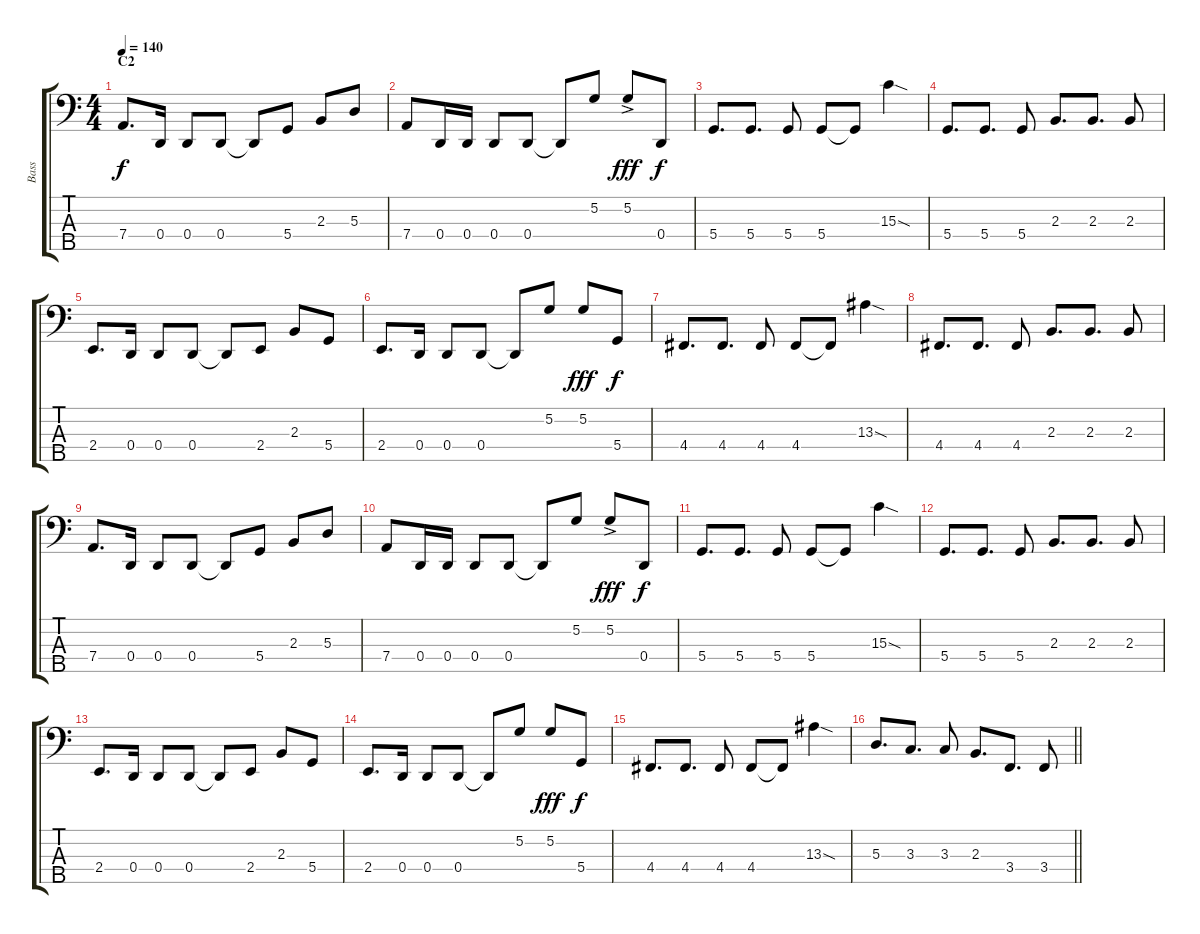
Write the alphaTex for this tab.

\track ("Bass" "Bass") {instrument slapbass1}
\staff {score tabs}
\tuning (G2 D2 A1 D1 A0) {hide}
\ts (4 4)
\section ("" "C2")
\tempo 140
\clef f4
\ks c
7.4.8{d dy f} 0.4.16 0.4.8 0.4.8 0.4{t}.8 5.4.8 2.3.8 5.3.8 |
7.4.8 0.4.16 0.4.16 0.4.8 0.4.8 0.4{t}.8 5.2.8 5.2{ac}.8{dy fff} 0.4.8{dy f} |
5.4.8{d} 5.4.8{d} 5.4.8 5.4.8 5.4{t}.8 15.3{sod}.4 |
5.4.8{d} 5.4.8{d} 5.4.8 2.3.8{d} 2.3.8{d} 2.3.8 |
2.4.8{d} 0.4.16 0.4.8 0.4.8 0.4{t}.8 2.4.8 2.3.8 5.4.8 |
2.4.8{d} 0.4.16 0.4.8 0.4.8 0.4{t}.8 5.2.8 5.2.8{dy fff} 5.4.8{dy f} |
4.4.8{d} 4.4.8{d} 4.4.8 4.4.8 4.4{t}.8 13.3{sod}.4 |
4.4.8{d} 4.4.8{d} 4.4.8 2.3.8{d} 2.3.8{d} 2.3.8 |
7.4.8{d} 0.4.16 0.4.8 0.4.8 0.4{t}.8 5.4.8 2.3.8 5.3.8 |
7.4.8 0.4.16 0.4.16 0.4.8 0.4.8 0.4{t}.8 5.2.8 5.2{ac}.8{dy fff} 0.4.8{dy f} |
5.4.8{d} 5.4.8{d} 5.4.8 5.4.8 5.4{t}.8 15.3{sod}.4 |
5.4.8{d} 5.4.8{d} 5.4.8 2.3.8{d} 2.3.8{d} 2.3.8 |
2.4.8{d} 0.4.16 0.4.8 0.4.8 0.4{t}.8 2.4.8 2.3.8 5.4.8 |
2.4.8{d} 0.4.16 0.4.8 0.4.8 0.4{t}.8 5.2.8 5.2.8{dy fff} 5.4.8{dy f} |
4.4.8{d} 4.4.8{d} 4.4.8 4.4.8 4.4{t}.8 13.3{sod}.4 |
\barLineRight lightlight
5.3.8{d} 3.3.8{d} 3.3.8 2.3.8{d} 3.4.8{d} 3.4.8
